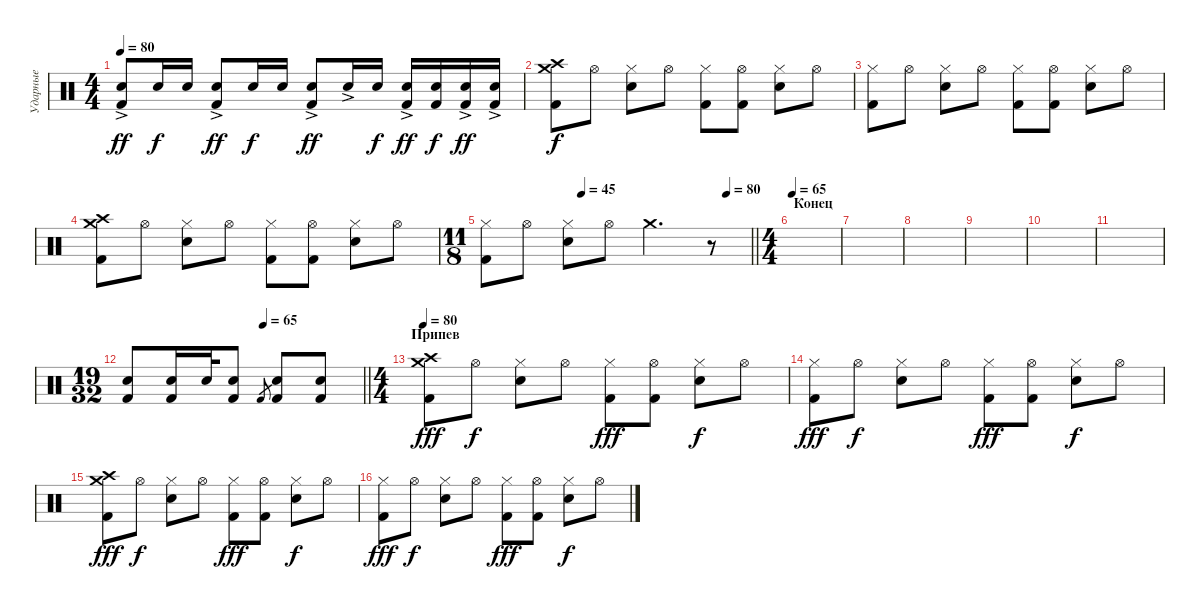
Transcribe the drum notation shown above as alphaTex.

\track ("Ударные" "Ударные") {instrument percussion}
\staff {score}
\articulation defaults
\ts (4 4)
\tempo 80
\clef neutral
\ks c
("Snare (hit) 2" "Kick (hit) 2"{ac}).8{dy ff} "Snare (hit) 2".16{dy f} "Snare (hit) 2".16 ("Snare (hit) 2" "Kick (hit) 2"{ac}).8{dy ff} "Snare (hit) 2".16{dy f} "Snare (hit) 2".16 ("Snare (hit) 2" "Kick (hit) 2"{ac}).8{dy ff} "Snare (hit) 2"{ac}.16 "Snare (hit) 2".16{dy f} ("Snare (hit) 2"{ac} "Kick (hit) 2").16{dy ff} ("Snare (hit) 2" "Kick (hit) 2").16{dy f} ("Snare (hit) 2"{ac} "Kick (hit) 2").16{dy ff} ("Snare (hit) 2"{ac} "Kick (hit) 2").16 |
("Crash medium (hit)" "Kick (hit) 2" "Crash high (hit)").8{dy f} "Hi-Hat (open)".8 ("Hi-Hat (closed)" "Snare (hit) 2").8 "Hi-Hat (open)".8 ("Hi-Hat (closed)" "Kick (hit) 2").8 ("Hi-Hat (open)" "Kick (hit) 2").8 ("Hi-Hat (closed)" "Snare (hit) 2").8 "Hi-Hat (open)".8 |
("Hi-Hat (closed)" "Kick (hit) 2").8 "Hi-Hat (open)".8 ("Hi-Hat (closed)" "Snare (hit) 2").8 "Hi-Hat (open)".8 ("Hi-Hat (closed)" "Kick (hit) 2").8 ("Hi-Hat (open)" "Kick (hit) 2").8 ("Hi-Hat (closed)" "Snare (hit) 2").8 "Hi-Hat (open)".8 |
("Crash medium (hit)" "Kick (hit) 2" "Crash high (hit)").8 "Hi-Hat (open)".8 ("Hi-Hat (closed)" "Snare (hit) 2").8 "Hi-Hat (open)".8 ("Hi-Hat (closed)" "Kick (hit) 2").8 ("Hi-Hat (open)" "Kick (hit) 2").8 ("Hi-Hat (closed)" "Snare (hit) 2").8 "Hi-Hat (open)".8 |
\ts (11 8)
\tempo (45 0.36363636363636365)
\tempo (80 0.9090909090909091)
\barLineRight lightlight
("Hi-Hat (closed)" "Kick (hit) 2").8 "Hi-Hat (open)".8 ("Hi-Hat (closed)" "Snare (hit) 2").8 "Hi-Hat (open)".8 "Crash medium (hit)".2{d} r.8 |
\ts (4 4)
\section ("" "Конец")
\tempo 65
|
|
|
|
|
|
\ts (19 32)
\tempo (65 0.5789473684210527)
\barLineRight lightlight
("Snare (hit) 2" "Kick (hit) 2").8 ("Snare (hit) 2" "Kick (hit) 2").16 "Snare (hit) 2".32 ("Snare (hit) 2" "Kick (hit) 2").8 "Kick (hit) 2".8{gr} ("Snare (hit) 2" "Kick (hit) 2").8 ("Snare (hit) 2" "Kick (hit) 2").8 |
\ts (4 4)
\section ("" "Припев")
\tempo 80
("Crash medium (hit)" "Kick (hit) 2" "Crash high (hit)").8{dy fff} "Hi-Hat (open)".8{dy f} ("Hi-Hat (closed)" "Snare (hit) 2").8 "Hi-Hat (open)".8 ("Hi-Hat (closed)" "Kick (hit) 2").8{dy fff} ("Hi-Hat (open)" "Kick (hit) 2").8 ("Hi-Hat (closed)" "Snare (hit) 2").8{dy f} "Hi-Hat (open)".8 |
("Hi-Hat (closed)" "Kick (hit) 2").8{dy fff} "Hi-Hat (open)".8{dy f} ("Hi-Hat (closed)" "Snare (hit) 2").8 "Hi-Hat (open)".8 ("Hi-Hat (closed)" "Kick (hit) 2").8{dy fff} ("Hi-Hat (open)" "Kick (hit) 2").8 ("Hi-Hat (closed)" "Snare (hit) 2").8{dy f} "Hi-Hat (open)".8 |
("Crash medium (hit)" "Kick (hit) 2" "Crash high (hit)").8{dy fff} "Hi-Hat (open)".8{dy f} ("Hi-Hat (closed)" "Snare (hit) 2").8 "Hi-Hat (open)".8 ("Hi-Hat (closed)" "Kick (hit) 2").8{dy fff} ("Hi-Hat (open)" "Kick (hit) 2").8 ("Hi-Hat (closed)" "Snare (hit) 2").8{dy f} "Hi-Hat (open)".8 |
("Hi-Hat (closed)" "Kick (hit) 2").8{dy fff} "Hi-Hat (open)".8{dy f} ("Hi-Hat (closed)" "Snare (hit) 2").8 "Hi-Hat (open)".8 ("Hi-Hat (closed)" "Kick (hit) 2").8{dy fff} ("Hi-Hat (open)" "Kick (hit) 2").8 ("Hi-Hat (closed)" "Snare (hit) 2").8{dy f} "Hi-Hat (open)".8
